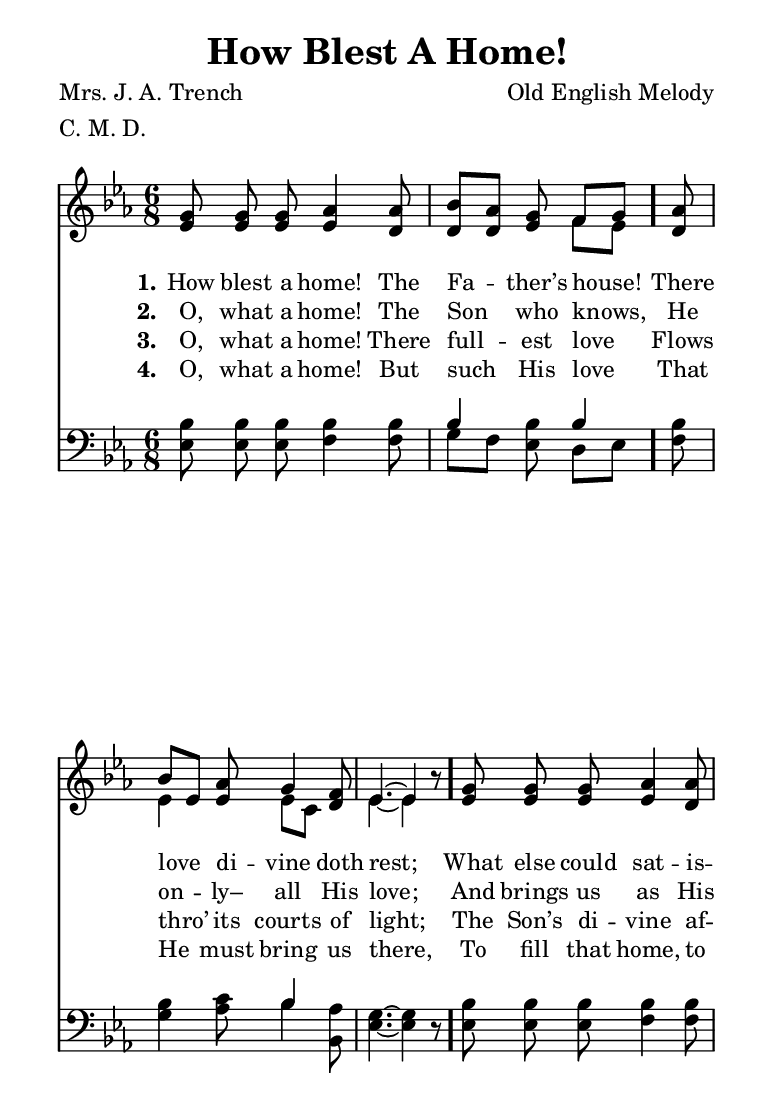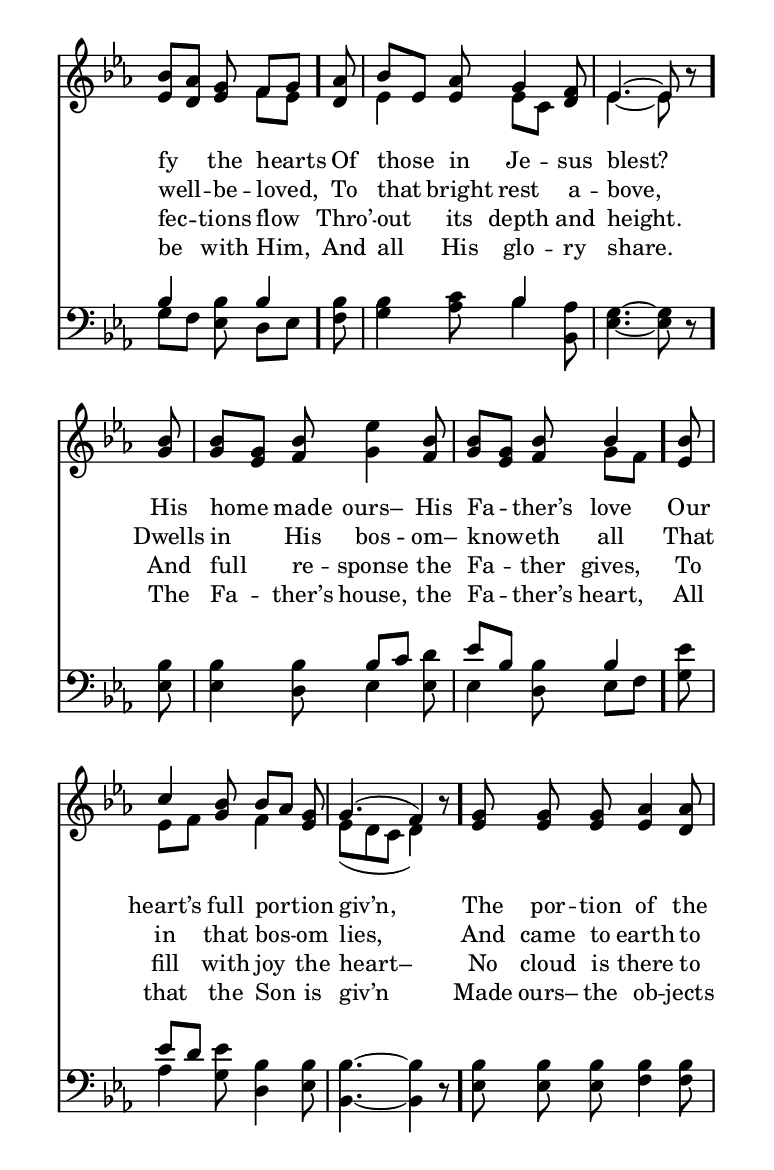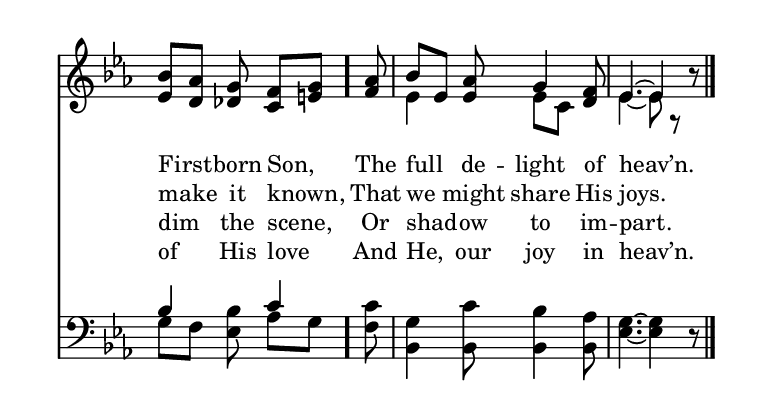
\include "common/global.ily"
\paper {
  \include "common/paper.ily"
}

\header{
  hymnnumber = "202"
  title = "How Blest A Home!"
  tunename = "Prospect"
  meter = "C. M. D."
  poet = "Mrs. J. A. Trench"
  composer = "Old English Melody"
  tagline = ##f
}

global = {
  \include "common/overrides.ily"
  \override Staff.TimeSignature.style = #'numbered
  \time 6/8
  \override Score.MetronomeMark.transparent = ##t % hide all fermata changes too
  \tempo 8=120
  \key ees \major
  \autoBeamOff
}

notesSoprano = {
\global
\relative c'' {

  g8 g g aes4 aes8 | bes8[ aes] g f[ g]
  aes8 | bes[ ees,] aes g4 f8 | ees4. ~ ees4 r8
  g8 g g aes4 aes8 | bes8[ aes] g f[ g]
  aes8 | bes[ ees,] aes g4 f8 | ees4. ~ ees8 r8
  bes'8 | bes[ g] bes ees4 bes8 | bes8[ g] bes bes4
  bes8 | c4 bes8 bes[ aes] g | g4.( f4) r8
  g8 g g aes4 aes8 | bes8[ aes] g f[ g]
  aes8 | bes[ ees,] aes g4 f8 | ees4. ~ ees4 r8

  \bar "|."

}
}

notesAlto = {
\global
\relative e' {

  ees8 ees ees ees4 d8 | d8[ d] ees f[ ees]
  d8 | ees4 ees8 ees8[ c] d | ees4. ~ ees4 r8
  ees8 ees ees ees4 d8 | ees8[ d] ees f[ ees]
  d8 | ees4 ees8 ees8[ c] d | ees4. ~ ees8 r8
  g8 | g[ ees] f g4 f8 | g8[ ees] f g[ f]
  ees8 | ees[ f] g f4 ees8 | ees8([ d c] d4) r8
  ees8 ees ees ees4 d8 | ees8[ d] des c[ e]
  f8 | ees4 ees8 ees8[ c] d | ees4. ~ ees8 r8

}
}

notesTenor = {
\global
\relative a {

  bes8 bes bes bes4 bes8 | bes4 bes8 bes4
  bes8 | bes4 c8 bes4 aes8 | g4. ~ g4 r8
  bes8 bes bes bes4 bes8 | bes4 bes8 bes4
  bes8 | bes4 c8 bes4 aes8 | g4. ~ g8 r8
  bes8 | bes4 bes8 bes[ c] d | ees[ bes] bes bes4
  ees8 | ees[ d] ees bes4 bes8 | bes4. ~ bes4 r8
  bes8 bes bes bes4 bes8 | bes4 bes8 c4
  c8 | g4 c8 bes4 aes8 | g4. ~ g4 r8

}
}

notesBass = {
\global
\relative f {

  ees8 ees ees f4 f8 | g[ f] ees d[ ees]
  f8 | g4 aes8 bes4 bes,8 | ees4. ~ ees4 r8
  ees8 ees ees f4 f8 | g[ f] ees d[ ees]
  f8 | g4 aes8 bes4 bes,8 | ees4. ~ ees8 r8
  ees8 | ees4 d8 ees4 ees8 | ees4 d8 ees[ f]
  g8 | aes4 g8 d4 ees8 | bes4. ~ bes4 r8
  ees8 ees ees f4 f8 | g[ f] ees aes[ g]
  f8 | bes,4 bes8 bes4 bes8 | ees4. ~ ees4 r8

}
}

wordsA = \lyricmode {
\set stanza = "1."

How blest a home! The Fa -- ther’s house! \bar "."
There love di -- vine doth rest; \bar "."
What else could sat -- is -- fy the hearts \bar "."
Of those in Je -- sus blest? \bar "."
His home made ours– His Fa -- ther’s love \bar "."
Our heart’s full por -- tion giv’n, \bar "."
The por -- tion of the First -- born Son, \bar "."
The full de -- light of heav’n. \bar "."

}

wordsB = \lyricmode {
\set stanza = "2."

O, what a home! The Son who knows,
He on -- ly– all His love;
And brings us as His well -- be -- loved,
To that bright rest a -- bove,
Dwells in His bos -- om– know -- eth all
That in that bos -- om lies,
And came to earth to make it known,
That we might share His joys.

}

wordsC = \lyricmode {
\set stanza = "3."

O, what a home! There full -- est love
Flows thro’ its courts of light;
The Son’s di -- vine af -- fec -- tions flow
Thro’ -- out its depth and height.
And full re -- sponse the Fa -- ther gives,
To fill with joy the heart–
No cloud is there to dim the scene,
Or shad -- ow to im -- part.

}

wordsD = \lyricmode {
\set stanza = "4."

O, what a home! But such His love
That He must bring us there,
To fill that home, to be with Him,
And all His glo -- ry share.
The Fa -- ther’s house, the Fa -- ther’s heart,
All that the Son is giv’n
Made ours– the ob -- jects of His love
And He, our joy in heav’n.

}

\score {
  \context ChoirStaff <<
    \context Staff = upper <<
      \set ChoirStaff.systemStartDelimiter = #'SystemStartBar
      \set ChoirStaff.printPartCombineTexts = ##f
      \partcombine #'(2 . 9) \notesSoprano \notesAlto
      \context NullVoice = sopranos { \voiceOne << \notesSoprano >> }
      \context NullVoice = altos { \voiceTwo << \notesAlto >> }
      \context Lyrics = one   \lyricsto sopranos \wordsA
      \context Lyrics = two   \lyricsto sopranos \wordsB
      \context Lyrics = three \lyricsto sopranos \wordsC
      \context Lyrics = four  \lyricsto sopranos \wordsD
    >>
    \context Staff = men <<
      \clef bass
      \set ChoirStaff.printPartCombineTexts = ##f
      \partcombine #'(2 . 9) \notesTenor \notesBass
      \context NullVoice = tenors { \voiceOne << \notesTenor >> }
      \context NullVoice = basses { \voiceTwo << \notesBass >> }
    >>
  >>
  \layout {
    \include "common/layout.ily"
  }
  \midi{
    \include "common/midi.ily"
  }
}

\version "2.19.49"  % necessary for upgrading to future LilyPond versions.

% vi:set et ts=2 sw=2 ai nocindent syntax=lilypond:
